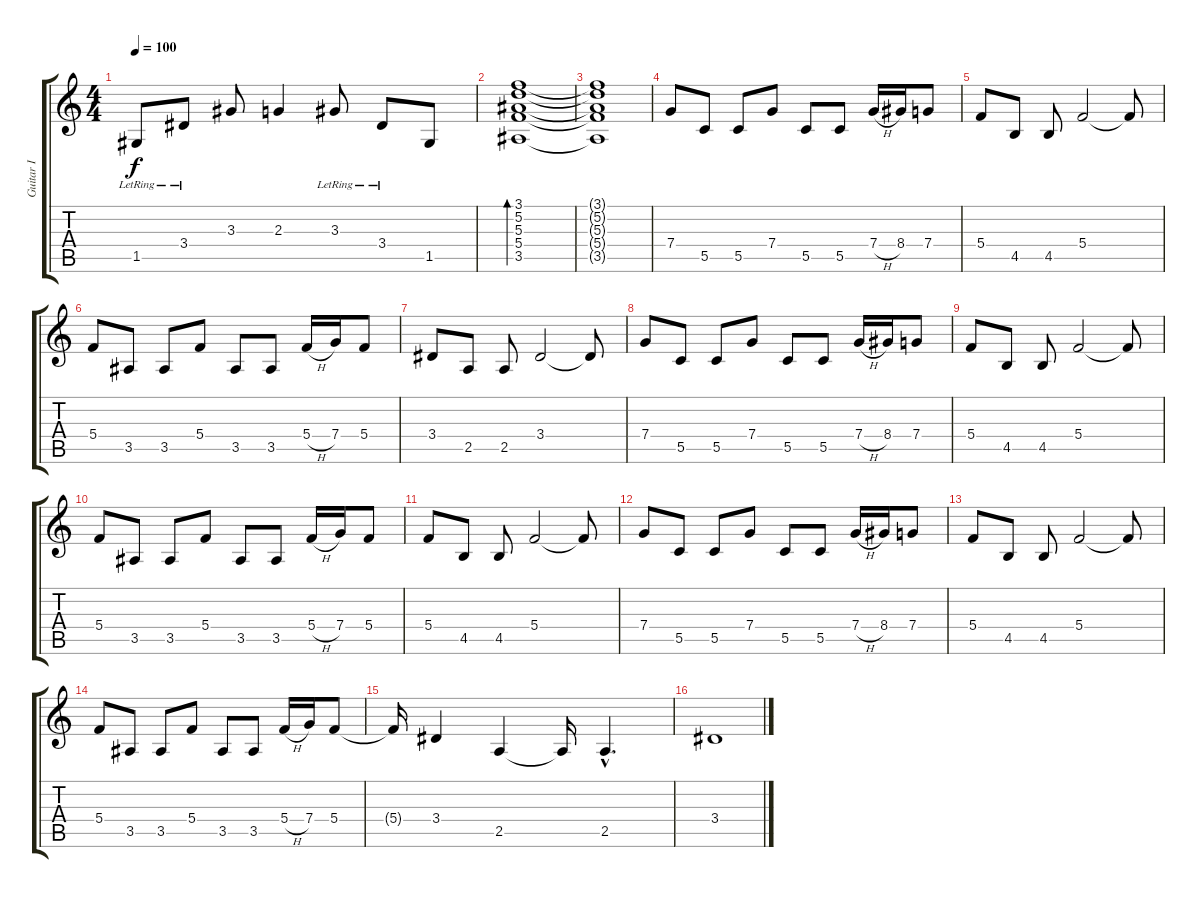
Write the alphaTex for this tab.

\track ("Guitar I" "Guitar I") {instrument distortionguitar}
\staff {score tabs}
\tuning (D4 A3 F3 C3 G2 D2) {hide}
\ts (4 4)
\tempo 100
\clef g2
\ks c
1.5{lr}.8{dy f volume 8 instrument electricguitarclean} 3.4{lr}.8 3.3.8 2.3.4 3.3{lr}.8 3.4{lr}.8 1.5.8 |
(3.1 5.2 5.3 5.4 3.5).1{bd 240} |
(3.1{t} 5.2{t} 5.3{t} 5.4{t} 3.5{t}).1 |
7.4.8{volume 16 instrument electricguitarclean} 5.5.8 5.5.8 7.4.8 5.5.8 5.5.8 7.4{h}.16 8.4.16 7.4.8 |
5.4.8 4.5.8 4.5.8 5.4.2 5.4{t}.8 |
5.4.8{volume 16 instrument electricguitarclean} 3.5.8 3.5.8 5.4.8 3.5.8 3.5.8 5.4{h}.16 7.4.16 5.4.8 |
3.4.8 2.5.8 2.5.8 3.4.2 3.4{t}.8 |
7.4.8{volume 16 instrument electricguitarclean} 5.5.8 5.5.8 7.4.8 5.5.8 5.5.8 7.4{h}.16 8.4.16 7.4.8 |
5.4.8 4.5.8 4.5.8 5.4.2 5.4{t}.8 |
5.4.8{volume 16 instrument electricguitarclean} 3.5.8 3.5.8 5.4.8 3.5.8 3.5.8 5.4{h}.16 7.4.16 5.4.8 |
5.4.8 4.5.8 4.5.8 5.4.2 5.4{t}.8 |
7.4.8{volume 16 instrument electricguitarclean} 5.5.8 5.5.8 7.4.8 5.5.8 5.5.8 7.4{h}.16 8.4.16 7.4.8 |
5.4.8 4.5.8 4.5.8 5.4.2 5.4{t}.8 |
5.4.8{volume 16 instrument electricguitarclean} 3.5.8 3.5.8 5.4.8 3.5.8 3.5.8 5.4{h}.16 7.4.16 5.4.8 |
5.4{t}.16 3.4.4 2.5.4 2.5{t}.16 2.5{hac}.4{d} |
3.4.1
